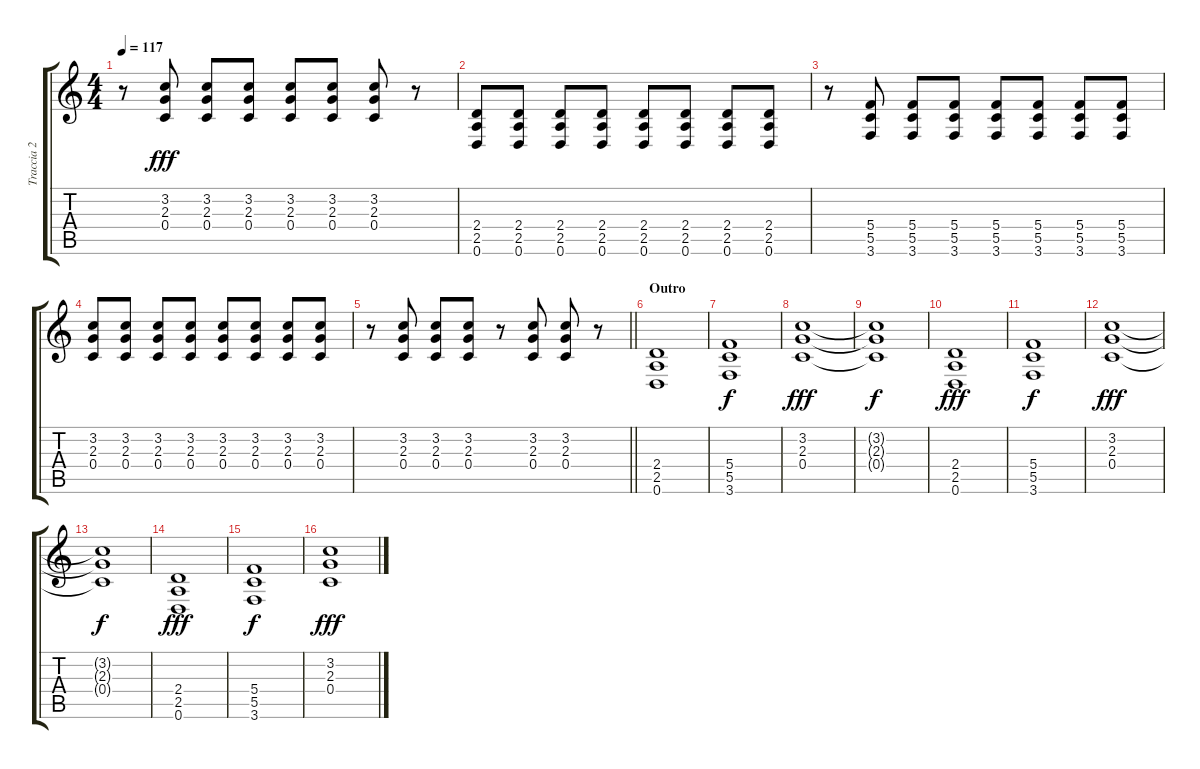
\track ("Traccia 2" "Traccia 2") {instrument distortionguitar}
\staff {score tabs}
\tuning (D4 A3 F3 C3 G2 D2) {hide}
\ts (4 4)
\tempo 117
\clef g2
\ks c
r.8{dy fff} (3.2 2.3 0.4).8 (3.2 2.3 0.4).8 (3.2 2.3 0.4).8 (3.2 2.3 0.4).8 (3.2 2.3 0.4).8 (3.2 2.3 0.4).8 r.8 |
(2.4 2.5 0.6).8 (2.4 2.5 0.6).8 (2.4 2.5 0.6).8 (2.4 2.5 0.6).8 (2.4 2.5 0.6).8 (2.4 2.5 0.6).8 (2.4 2.5 0.6).8 (2.4 2.5 0.6).8 |
r.8 (5.4 5.5 3.6).8 (5.4 5.5 3.6).8 (5.4 5.5 3.6).8 (5.4 5.5 3.6).8 (5.4 5.5 3.6).8 (5.4 5.5 3.6).8 (5.4 5.5 3.6).8 |
(3.2 2.3 0.4).8 (3.2 2.3 0.4).8 (3.2 2.3 0.4).8 (3.2 2.3 0.4).8 (3.2 2.3 0.4).8 (3.2 2.3 0.4).8 (3.2 2.3 0.4).8 (3.2 2.3 0.4).8 |
\barLineRight lightlight
r.8 (3.2 2.3 0.4).8 (3.2 2.3 0.4).8 (3.2 2.3 0.4).8 r.8 (3.2 2.3 0.4).8 (3.2 2.3 0.4).8 r.8 |
\section ("" "Outro")
(2.4 2.5 0.6).1 |
(5.4 5.5 3.6).1{dy f} |
(3.2 2.3 0.4).1{dy fff} |
(3.2{t} 2.3{t} 0.4{t}).1{dy f} |
(2.4 2.5 0.6).1{dy fff} |
(5.4 5.5 3.6).1{dy f} |
(3.2 2.3 0.4).1{dy fff} |
(3.2{t} 2.3{t} 0.4{t}).1{dy f} |
(2.4 2.5 0.6).1{dy fff} |
(5.4 5.5 3.6).1{dy f} |
(3.2 2.3 0.4).1{dy fff}
